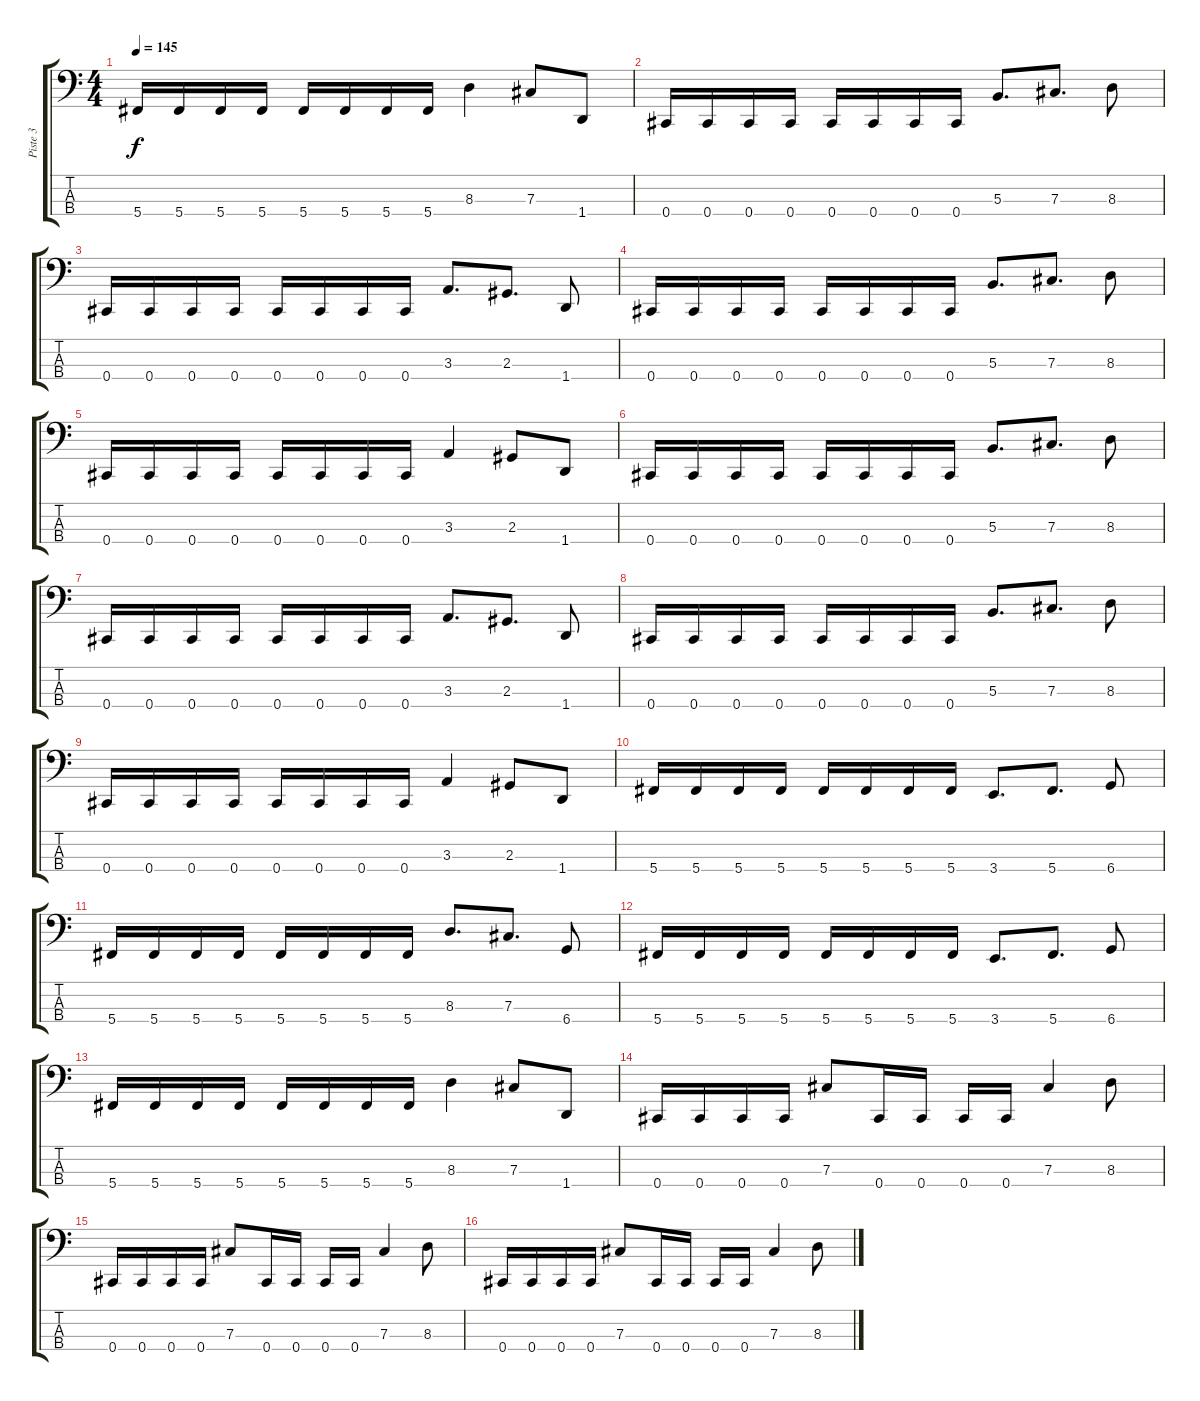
\track ("Piste 3" "Piste 3") {instrument electricbasspick}
\staff {score tabs}
\tuning (E2 B1 Gb1 Db1) {hide}
\ts (4 4)
\tempo 145
\clef f4
\ks c
5.4.16{dy f} 5.4.16 5.4.16 5.4.16 5.4.16 5.4.16 5.4.16 5.4.16 8.3.4 7.3.8 1.4.8 |
0.4.16 0.4.16 0.4.16 0.4.16 0.4.16 0.4.16 0.4.16 0.4.16 5.3.8{d} 7.3.8{d} 8.3.8 |
0.4.16 0.4.16 0.4.16 0.4.16 0.4.16 0.4.16 0.4.16 0.4.16 3.3.8{d} 2.3.8{d} 1.4.8 |
0.4.16 0.4.16 0.4.16 0.4.16 0.4.16 0.4.16 0.4.16 0.4.16 5.3.8{d} 7.3.8{d} 8.3.8 |
0.4.16 0.4.16 0.4.16 0.4.16 0.4.16 0.4.16 0.4.16 0.4.16 3.3.4 2.3.8 1.4.8 |
0.4.16 0.4.16 0.4.16 0.4.16 0.4.16 0.4.16 0.4.16 0.4.16 5.3.8{d} 7.3.8{d} 8.3.8 |
0.4.16 0.4.16 0.4.16 0.4.16 0.4.16 0.4.16 0.4.16 0.4.16 3.3.8{d} 2.3.8{d} 1.4.8 |
0.4.16 0.4.16 0.4.16 0.4.16 0.4.16 0.4.16 0.4.16 0.4.16 5.3.8{d} 7.3.8{d} 8.3.8 |
0.4.16 0.4.16 0.4.16 0.4.16 0.4.16 0.4.16 0.4.16 0.4.16 3.3.4 2.3.8 1.4.8 |
5.4.16 5.4.16 5.4.16 5.4.16 5.4.16 5.4.16 5.4.16 5.4.16 3.4.8{d} 5.4.8{d} 6.4.8 |
5.4.16 5.4.16 5.4.16 5.4.16 5.4.16 5.4.16 5.4.16 5.4.16 8.3.8{d} 7.3.8{d} 6.4.8 |
5.4.16 5.4.16 5.4.16 5.4.16 5.4.16 5.4.16 5.4.16 5.4.16 3.4.8{d} 5.4.8{d} 6.4.8 |
5.4.16 5.4.16 5.4.16 5.4.16 5.4.16 5.4.16 5.4.16 5.4.16 8.3.4 7.3.8 1.4.8 |
0.4.16 0.4.16 0.4.16 0.4.16 7.3.8 0.4.16 0.4.16 0.4.16 0.4.16 7.3.4 8.3.8 |
0.4.16 0.4.16 0.4.16 0.4.16 7.3.8 0.4.16 0.4.16 0.4.16 0.4.16 7.3.4 8.3.8 |
0.4.16 0.4.16 0.4.16 0.4.16 7.3.8 0.4.16 0.4.16 0.4.16 0.4.16 7.3.4 8.3.8
